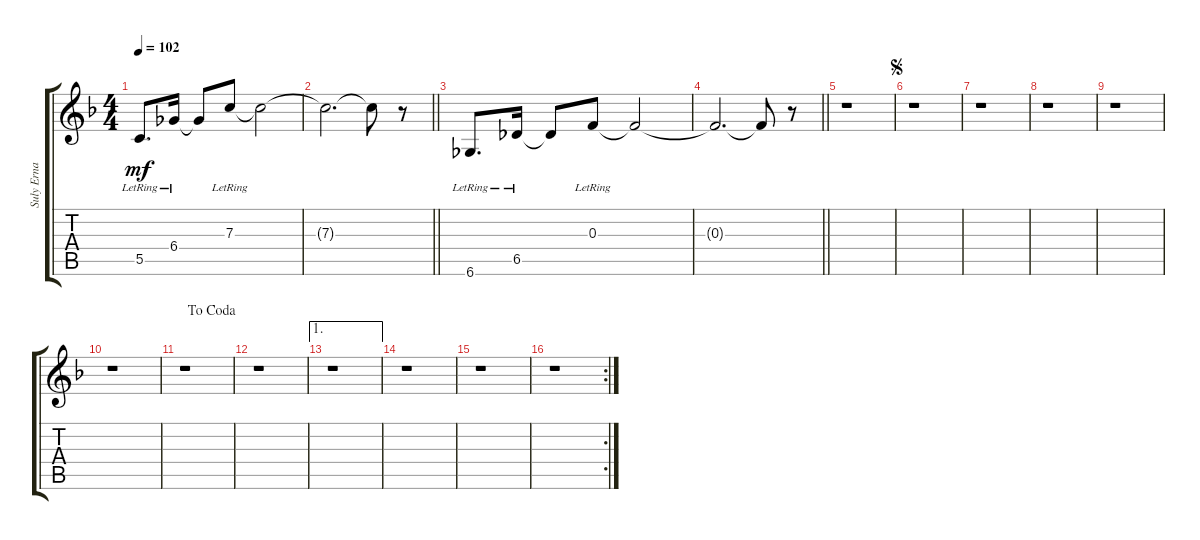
\track ("Suly Erna" "Suly Erna") {instrument distortionguitar}
\staff {score tabs}
\tuning (D4 A3 F3 C3 G2 C2) {hide}
\ts (4 4)
\tempo 102
\clef g2
\ks f
5.5{lr}.8{d dy mf} 6.4{lr}.16 6.4{t}.8 7.3{lr}.8 7.3{t}.2 |
\barLineRight lightlight
7.3{t}.2{d} 7.3{t}.8 r.8 |
6.6{lr}.8{d} 6.5{lr}.16 6.5{t}.8 0.3{lr}.8 0.3{t}.2 |
\barLineRight lightlight
0.3{t}.2{d} 0.3{t}.8 r.8 |
r.1 |
\jump segno
r.1 |
r.1 |
r.1 |
r.1 |
r.1 |
\jump dacoda
r.1 |
r.1 |
\ae 1
r.1 |
r.1 |
r.1 |
\rc 2
r.1
